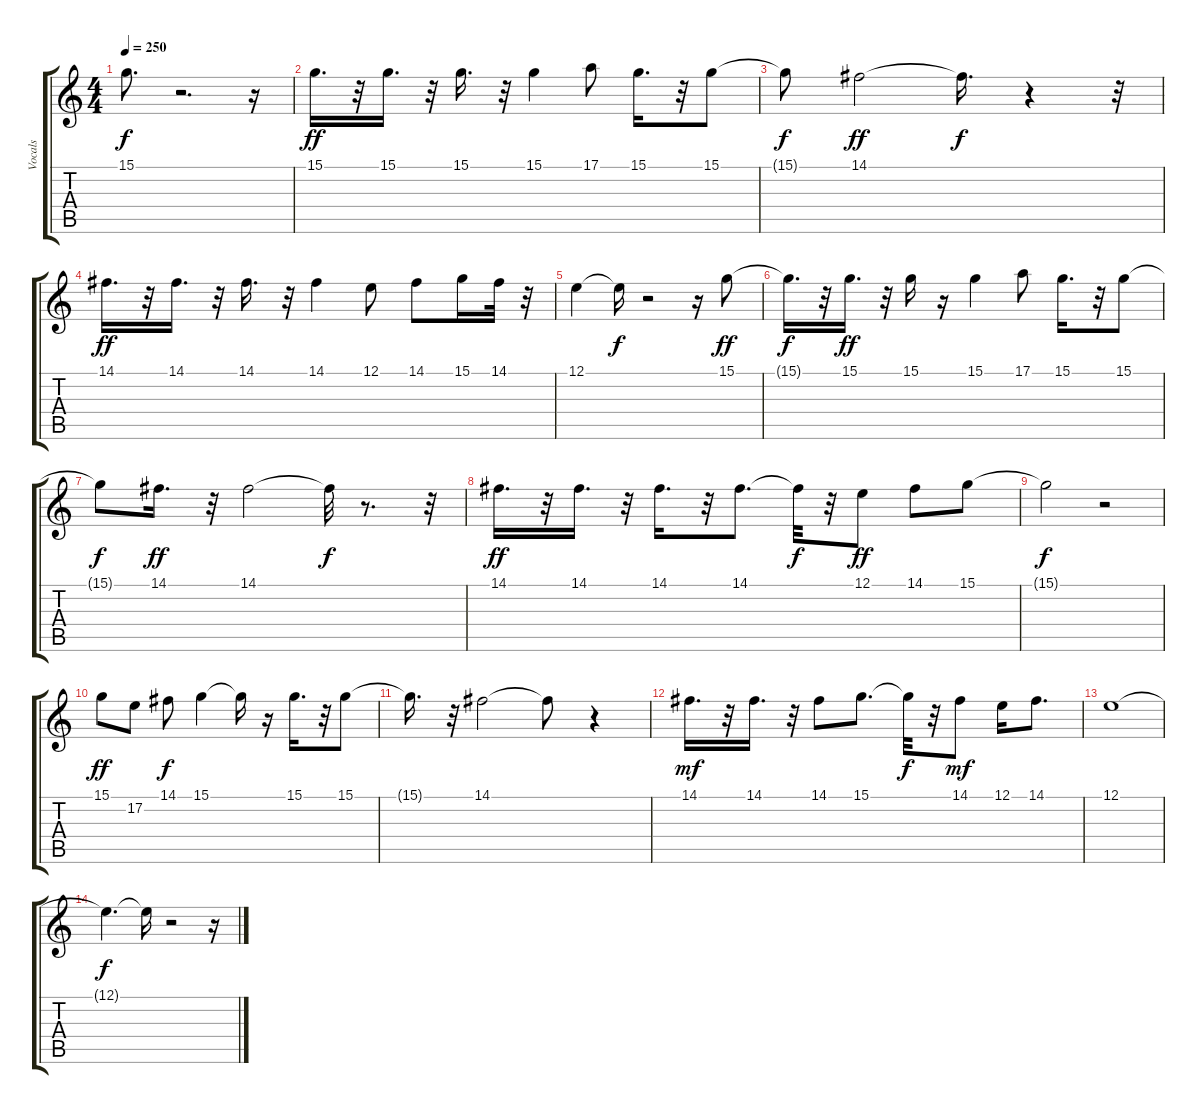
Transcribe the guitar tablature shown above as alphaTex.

\track ("Vocals" "Vocals") {instrument oboe}
\staff {score tabs}
\tuning (E4 B3 G3 D3 A2 E2) {hide}
\ts (4 4)
\tempo 250
\clef g2
\ks c
15.1{t}.8{d dy f} r.2{d} r.16 |
15.1.16{d dy ff} r.32 15.1.16{d} r.32 15.1.16{d} r.32 15.1.4 17.1.8 15.1.16{d} r.32 15.1.8 |
15.1{t}.8{dy f} 14.1.2{dy ff} 14.1{t}.16{d dy f} r.4 r.32 |
14.1.16{d dy ff} r.32 14.1.16{d} r.32 14.1.16{d} r.32 14.1.4 12.1.8 14.1.8 15.1.16 14.1.32 r.32 |
12.1.4 12.1{t}.16{dy f} r.2 r.16 15.1.8{dy ff} |
15.1{t}.16{d dy f} r.32 15.1.16{d dy ff} r.32 15.1.16 r.16 15.1.4 17.1.8 15.1.16{d} r.32 15.1.8 |
15.1{t}.8{dy f} 14.1.16{d dy ff} r.32 14.1.2 14.1{t}.32{dy f} r.8{d} r.32 |
14.1.16{d dy ff volume 11} r.32 14.1.16{d volume 11} r.32 14.1.16{d volume 10} r.32 14.1.8{d volume 10} 14.1{t}.32{dy f} r.32 12.1.8{dy ff volume 10} 14.1.8{volume 8} 15.1.8{volume 8} |
15.1{t}.2{dy f} r.2 |
15.1.8{dy ff volume 6} 17.2.8 14.1.8{dy f volume 6} 15.1.4{volume 5} 15.1{t}.16 r.16 15.1.16{d volume 4} r.32 15.1.8{volume 4} |
15.1{t}.16{d} r.32 14.1.2{volume 4} 14.1{t}.8 r.4 |
14.1.16{d dy mf volume 3} r.32 14.1.16{d volume 3} r.32 14.1.8 15.1.8{d volume 3} 15.1{t}.32{dy f} r.32 14.1.8{dy mf volume 1} 12.1.16{volume 1} 14.1.8{d volume 1} |
12.1.1{volume 1} |
12.1{t}.4{d dy f} 12.1{t}.16 r.2 r.16
